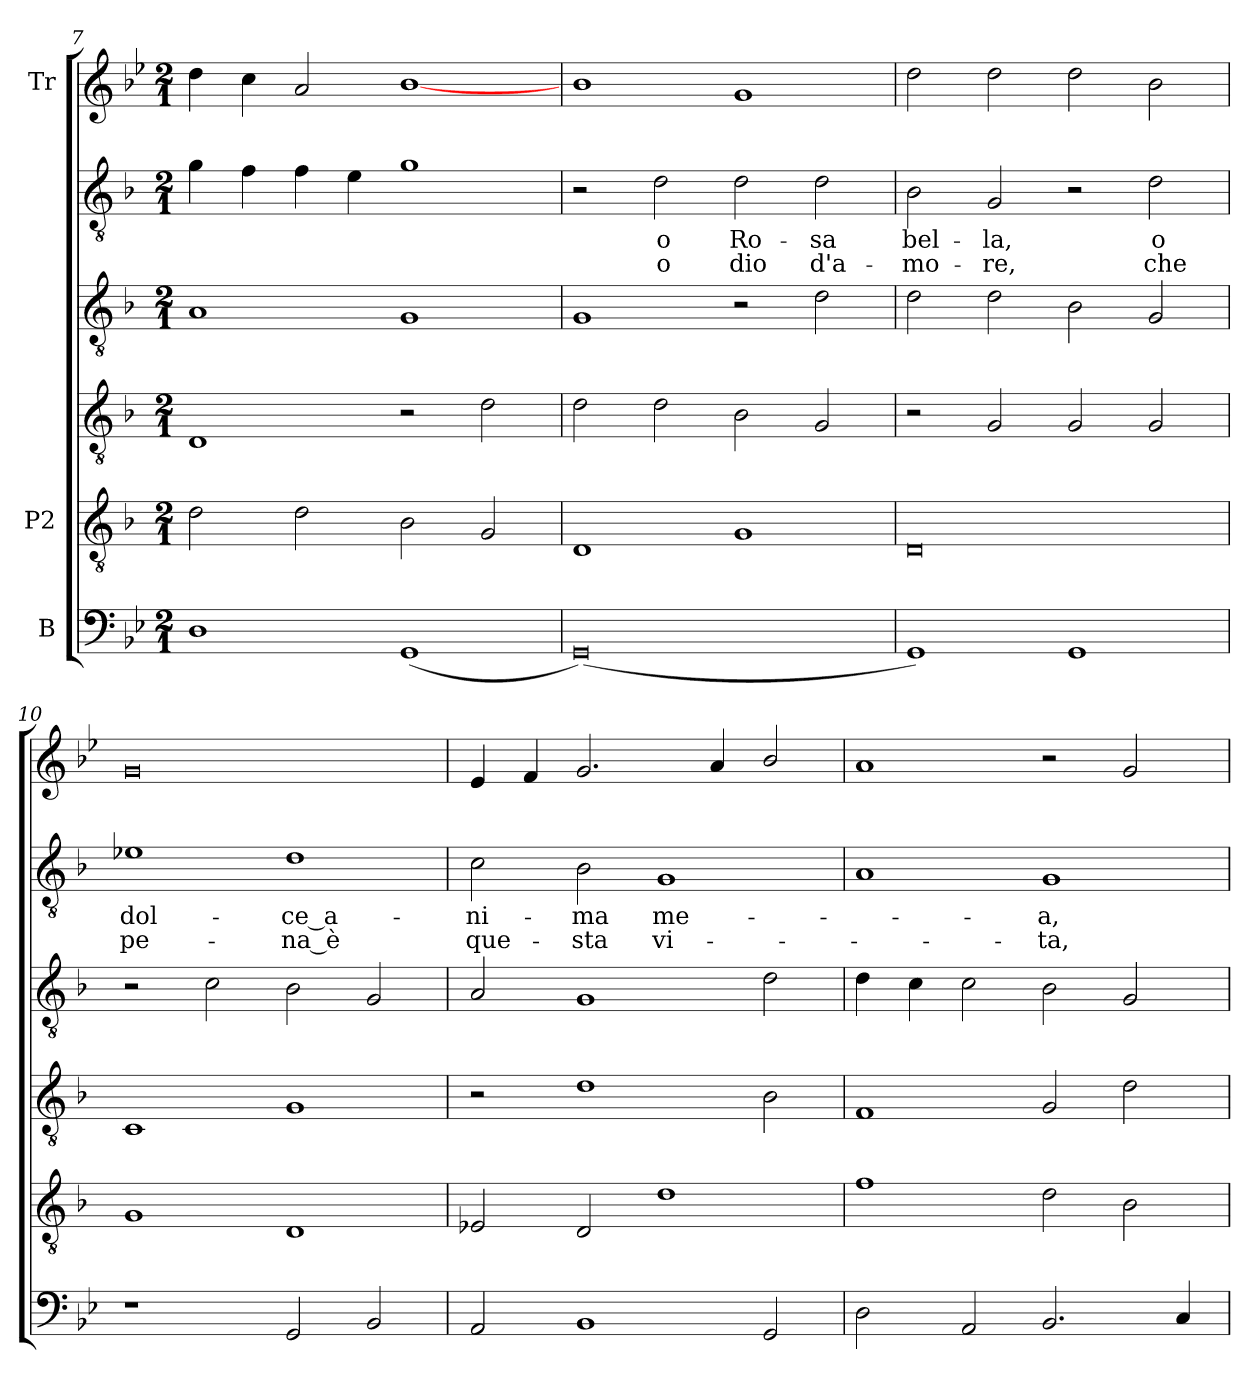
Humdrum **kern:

**kern	**kern	**kern	**kern	**kern	**text	**text	**kern
*part3	*part2	*part2	*part2	*part2	*part2	*part2	*part1
*staff6	*staff5	*staff4	*staff3	*staff2	*staff2	*staff2	*staff1
*I"B	*I"P2	*	*	*	*	*	*I"Tr
*clefF4	*clefGv2	*clefGv2	*clefGv2	*clefGv2	*	*	*clefG2
*	*ITrd7c12	*ITrd7c12	*ITrd7c12	*ITrd7c12	*	*	*
*k[b-e-]	*k[b-]	*k[b-]	*k[b-]	*k[b-]	*	*	*k[b-e-]
*B-:	*F:	*F:	*F:	*F:	*	*	*B-:
*M2/1	*M2/1	*M2/1	*M2/1	*M2/1	*	*	*M2/1
=7	=7	=7	=7	=7	=7	=7	=7
1Di/	2Di\	1DDi/	1AAi/	4Gi\	.	.	4ddi\
.	.	.	.	4Fi\	.	.	4cci\
.	2Di\	.	.	4Fi\	.	.	2ai/
.	.	.	.	4Ei\	.	.	.
(1GGi/	2BB-i\	2r	1GGi/	1Gi\	.	.	[1b-i/
.	2GGi/	2Di\	.	.	.	.	.
=8	=8	=8	=8	=8	=8	=8	=8
(0GGi/)	1DDi/	2Di\	1GGi/	2r	.	.	1b-i/
!	!	!	!	!	!LO:LY:b:color=#000000	!LO:LY:b:color=#000000	!
.	.	2Di\	.	2Di\	o	o	.
!	!	!	!	!	!LO:LY:b:color=#000000	!LO:LY:b:color=#000000	!
.	1GGi/	2BB-i\	2r	2Di\	Ro-	dio	1gi/
!	!	!	!	!	!LO:LY:b:color=#000000	!LO:LY:b:color=#000000	!
.	.	2GGi/	2Di\	2Di\	-sa	d'a-	.
=9	=9	=9	=9	=9	=9	=9	=9
!	!	!	!	!	!LO:LY:b:color=#000000	!LO:LY:b:color=#000000	!
1GGi/)	0DDi/	2r	2Di\	2BB-i\	bel-	-mo-	2ddi\
!	!	!	!	!	!LO:LY:b:color=#000000	!LO:LY:b:color=#000000	!
.	.	2GGi/	2Di\	2GGi/	-la,	-re,	2ddi\
1GGi/	.	2GGi/	2BB-i\	2r	.	.	2ddi\
!	!	!	!	!	!LO:LY:b:color=#000000	!LO:LY:b:color=#000000	!
.	.	2GGi/	2GGi/	2Di\	o	che	2b-i\
=10	=10	=10	=10	=10	=10	=10	=10
!	!	!	!	!	!LO:LY:b:color=#000000	!LO:LY:b:color=#000000	!
1r	1GGi/	1CCi/	2r	1E-Xi\	dol-	pe-	0gi/
.	.	.	2Ci\	.	.	.	.
!	!	!	!	!	!LO:LY:b:color=#000000	!LO:LY:b:color=#000000	!
2GGi/	1DDi/	1GGi/	2BB-i\	1Di\	-ce_a-	-na_è	.
2BB-i/	.	.	2GGi/	.	.	.	.
=11	=11	=11	=11	=11	=11	=11	=11
!	!	!	!	!	!LO:LY:b:color=#000000	!LO:LY:b:color=#000000	!
2AAi/	2EE-i/	2r	2AAi/	2Ci\	-ni-	que-	4e-i/
.	.	.	.	.	.	.	4fi/
!	!	!	!	!	!LO:LY:b:color=#000000	!LO:LY:b:color=#000000	!
1BB-i/	2DDi/	1Di\	1GGi/	2BB-i\	-ma	-sta	2.gi/
!	!	!	!	!	!LO:LY:b:color=#000000	!LO:LY:b:color=#000000	!
.	1Di\	.	.	1GGi/	me-	vi-	.
.	.	.	.	.	.	.	4ai/
2GGi/	.	2BB-i\	2Di\	.	.	.	2b-i/
!!LO:LB:g=z
=12	=12	=12	=12	=12	=12	=12	=12
2Di\	1Fi\	1FFi/	4Di\	1AAi/	.	.	1ai/
.	.	.	4Ci\	.	.	.	.
2AAi/	.	.	2Ci\	.	.	.	.
!	!	!	!	!	!LO:LY:b:color=#000000	!LO:LY:b:color=#000000	!
2.BB-i/	2Di\	2GGi/	2BB-i\	1GGi/	-a,	-ta,	2r
.	2BB-i\	2Di\	2GGi/	.	.	.	2gi/
4Ci/	.	.	.	.	.	.	.
=	=	=	=	=	=	=	=
*-	*-	*-	*-	*-	*-	*-	*-
